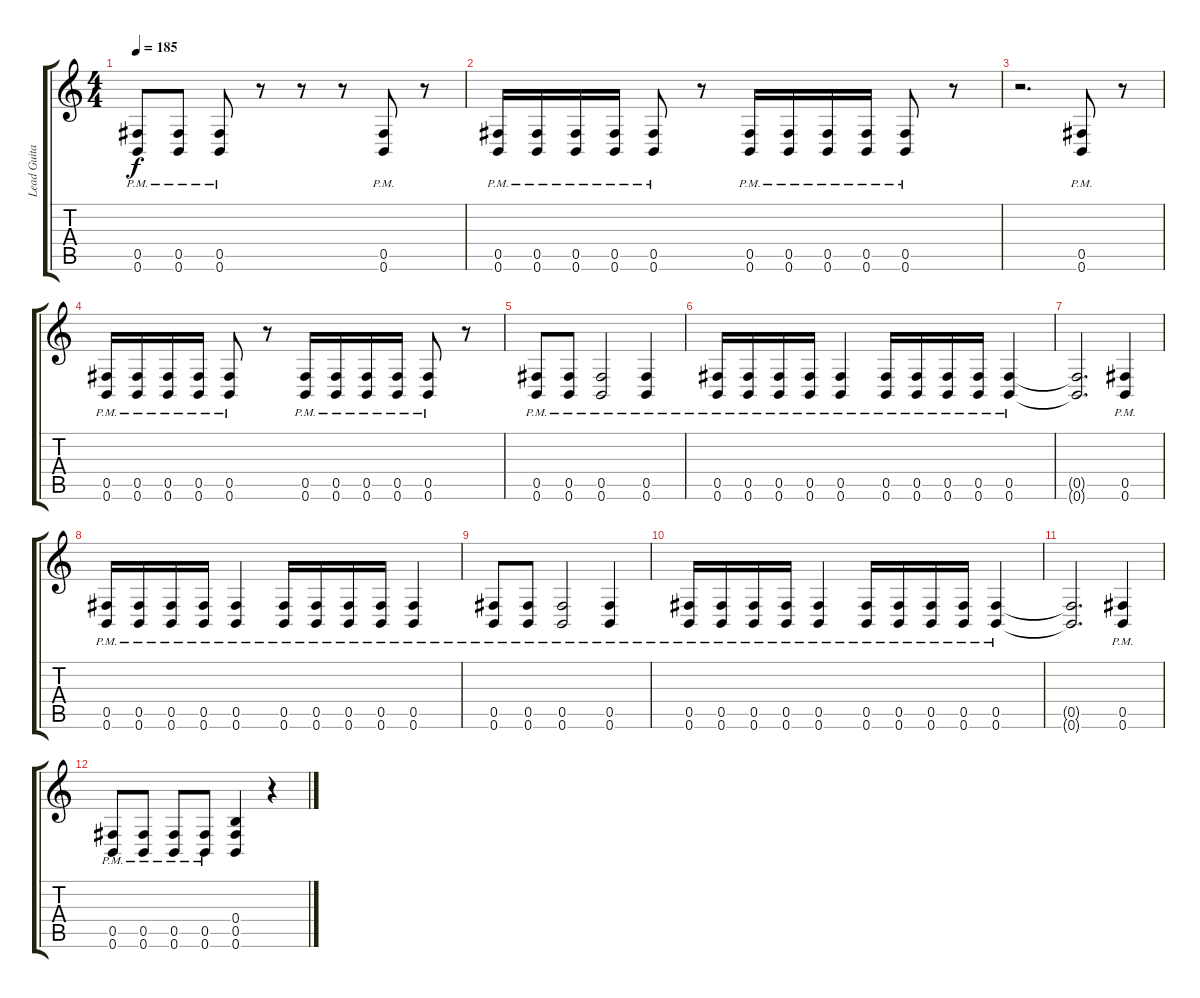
\track ("Lead Guitar - Jona" "Lead Guita") {instrument distortionguitar}
\staff {score tabs}
\tuning (Db4 Ab3 E3 B2 Gb2 B1) {hide}
\ts (4 4)
\tempo 185
\clef g2
\ks c
(0.5 0.6{pm}).8{dy f} (0.5 0.6{pm}).8 (0.5 0.6{pm}).8 r.8 r.8 r.8 (0.5 0.6{pm}).8 r.8 |
(0.5 0.6{pm}).16 (0.5 0.6{pm}).16 (0.5 0.6{pm}).16 (0.5 0.6{pm}).16 (0.5 0.6{pm}).8 r.8 (0.5 0.6{pm}).16 (0.5 0.6{pm}).16 (0.5 0.6{pm}).16 (0.5 0.6{pm}).16 (0.5 0.6{pm}).8 r.8 |
r.2{d} (0.5 0.6{pm}).8 r.8 |
(0.5 0.6{pm}).16 (0.5 0.6{pm}).16 (0.5 0.6{pm}).16 (0.5 0.6{pm}).16 (0.5 0.6{pm}).8 r.8 (0.5 0.6{pm}).16 (0.5 0.6{pm}).16 (0.5 0.6{pm}).16 (0.5 0.6{pm}).16 (0.5 0.6{pm}).8 r.8 |
(0.5 0.6{pm}).8 (0.5 0.6{pm}).8 (0.5 0.6{pm}).2 (0.5 0.6{pm}).4 |
(0.5 0.6{pm}).16 (0.5 0.6{pm}).16 (0.5 0.6{pm}).16 (0.5 0.6{pm}).16 (0.5 0.6{pm}).4 (0.5 0.6{pm}).16 (0.5 0.6{pm}).16 (0.5 0.6{pm}).16 (0.5 0.6{pm}).16 (0.5 0.6{pm}).4 |
(0.5{t} 0.6{t}).2{d} (0.5 0.6{pm}).4 |
(0.5 0.6{pm}).16 (0.5 0.6{pm}).16 (0.5 0.6{pm}).16 (0.5 0.6{pm}).16 (0.5 0.6{pm}).4 (0.5 0.6{pm}).16 (0.5 0.6{pm}).16 (0.5 0.6{pm}).16 (0.5 0.6{pm}).16 (0.5 0.6{pm}).4 |
(0.5 0.6{pm}).8 (0.5 0.6{pm}).8 (0.5 0.6{pm}).2 (0.5 0.6{pm}).4 |
(0.5 0.6{pm}).16 (0.5 0.6{pm}).16 (0.5 0.6{pm}).16 (0.5 0.6{pm}).16 (0.5 0.6{pm}).4 (0.5 0.6{pm}).16 (0.5 0.6{pm}).16 (0.5 0.6{pm}).16 (0.5 0.6{pm}).16 (0.5 0.6{pm}).4 |
(0.5{t} 0.6{t}).2{d} (0.5 0.6{pm}).4 |
(0.5 0.6{pm}).8 (0.5 0.6{pm}).8 (0.5 0.6{pm}).8 (0.5 0.6{pm}).8 (0.4 0.5 0.6).4 r.4
